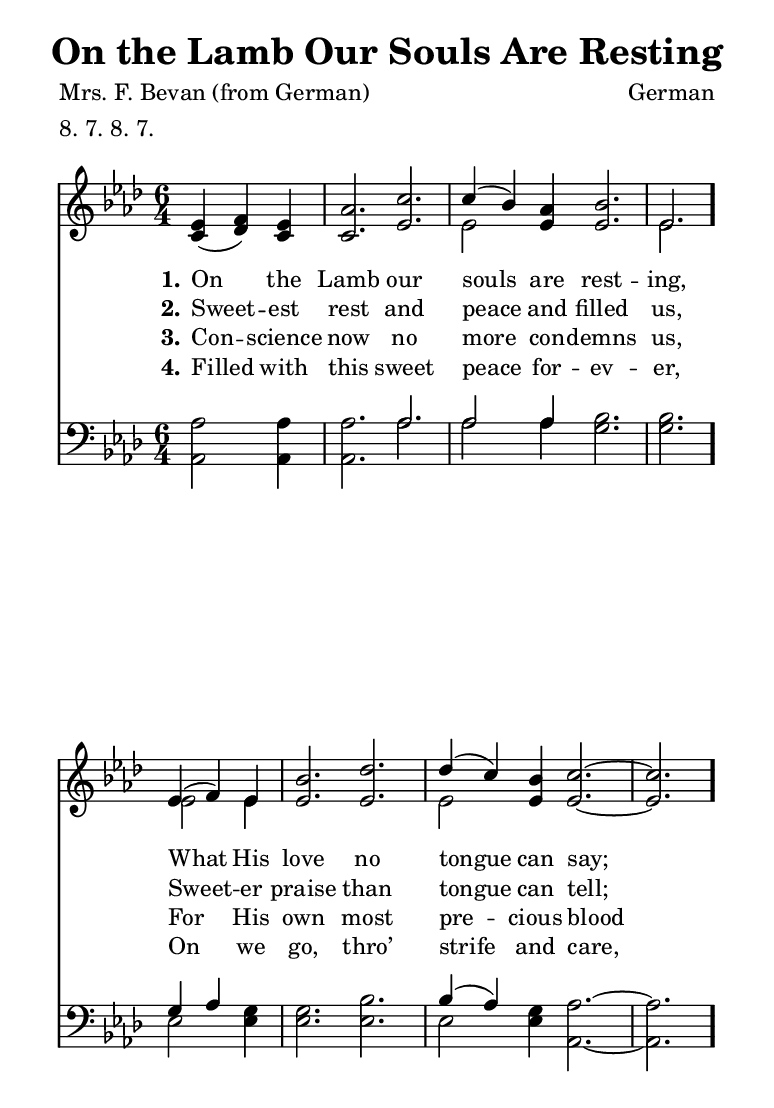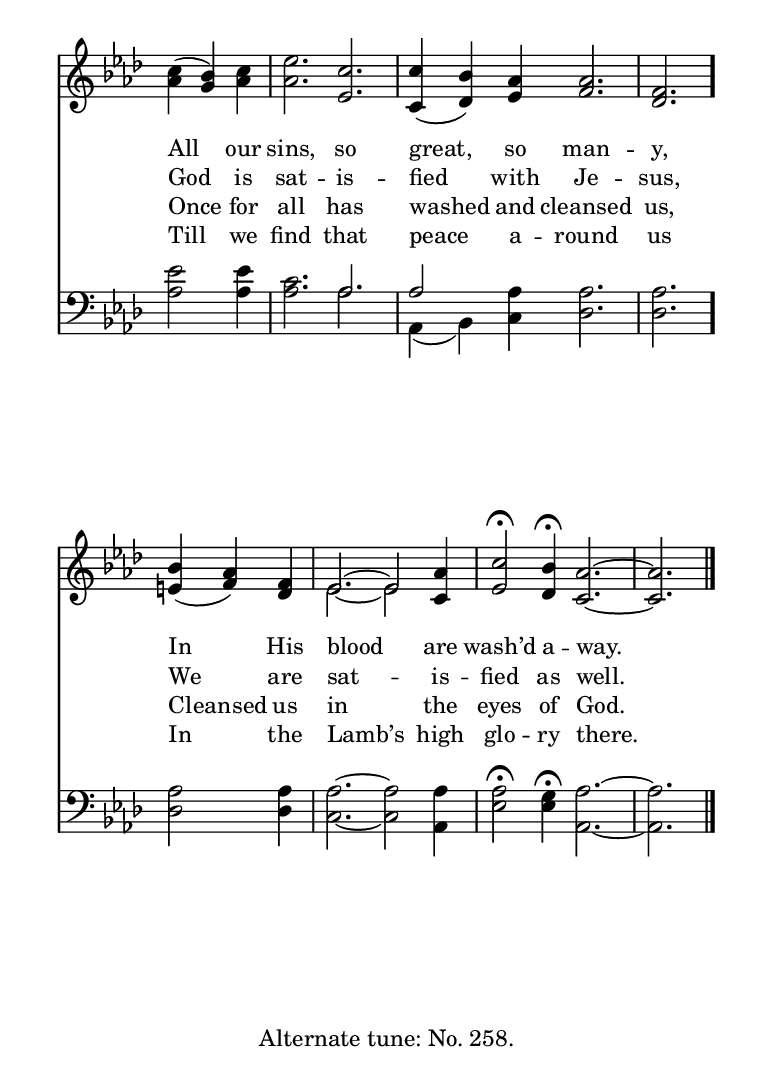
\include "common/global.ily"
\paper {
  \include "common/paper.ily"
  ragged-last-bottom = ##t
  systems-per-page = ##f
  system-count = #(cond (is-eogsized 2) (#t #f))
}

\header{
  hymnnumber = "171"
  title = "On the Lamb Our Souls Are Resting"
  tunename = "Zurich"
  meter = "8. 7. 8. 7."
  poet = "Mrs. F. Bevan (from German)"
  composer = "German"
  %copyright = ""
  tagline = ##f
}

ta = { \tempo 2=80 }
tb = { \tempo 2=40 }

global = {
  \include "common/overrides.ily"
  \override Staff.TimeSignature.style = #'numbered
  \time 6/4
  \override Score.MetronomeMark.transparent = ##t % hide all fermata changes too
  \tempo 2=80
  \key aes \major
  \partial 2.
  \autoBeamOff
}

notesSoprano = {
\global
\relative c' {

  ees4( f) ees | aes2. c | c4( bes) aes bes2. | ees,
  ees4( f) ees | bes'2. des | des4( c) bes c2. ~ | c
  c4( bes) c | ees2. c | c4( bes) aes aes2. | f
  bes4( aes) f | ees2. ~ ees2 aes4 | \tb c2 \fermata bes4 \fermata \ta aes2. ~ | aes

  \bar "|."

}
}

notesAlto = {
\global
\relative e' {

  c4( des) c | c2. ees | ees2 ees4 ees2. | ees2.
  ees2 ees4 | ees2. ees | ees2 ees4 ees2. ~ | ees
  aes4( g) aes | aes2. ees2. | c4( des) ees f2. | des
  e4( f) des | ees2. ~ ees2 c4 | ees2 des4 c2. ~ | c

}
}

notesTenor = {
\global
\relative a {

  aes2 aes4 | aes2. aes | aes2 aes4 bes2. | bes
  g4 aes g | g2. bes2. | bes4( aes) g aes2. ~ | aes
  ees'2 ees4 | c2. aes | aes2 aes4 aes2. | aes
  aes2 aes4 | aes2. ~ aes2 aes4 | aes2 g4 aes2. ~ | aes

}
}

notesBass = {
\global
\relative f, {

  aes2 aes4 | aes2. aes' | aes2 aes4 g2. | g
  ees2 ees4 | ees2. ees | ees2 ees4 aes,2. ~ | aes
  aes'2 aes4 | aes2. aes | aes,4( bes) c des2. | des
  des2 des4 | c2. ~ c2 aes4 | ees'2 \fermata ees4 \fermata aes,2. ~ | aes

}
}

wordsA = \lyricmode {
\set stanza = "1."

On the Lamb our souls are rest -- ing, \bar "."
What His love no tongue can say; \bar "."
All our sins, so great, so man -- y, \bar "."
In His blood are wash’d a -- way. \bar "."

}

wordsB = \lyricmode {
\set stanza = "2."

Sweet -- est rest and peace and filled us,
Sweet -- er praise than tongue can tell;
God is sat -- is -- fied with Je -- sus,
We are sat -- is -- fied as well.

}

wordsC = \lyricmode {
\set stanza = "3."

Con -- science now no more con -- demns us,
For His own most pre -- cious blood
Once for all has washed and cleansed us,
Cleansed us in the eyes of God.

}

wordsD = \lyricmode {
\set stanza = "4."

Filled with this sweet peace for -- ev -- er,
On we go, thro’ strife and care,
Till we find that peace a -- round us
In the Lamb’s high glo -- ry there.

}

\score {
  \context ChoirStaff <<
    \context Staff = upper <<
      \set Staff.autoBeaming = ##f
      \set ChoirStaff.systemStartDelimiter = #'SystemStartBar
      \set ChoirStaff.printPartCombineTexts = ##f
      \partcombine #'(2 . 9) \notesSoprano \notesAlto
      \context NullVoice = sopranos { \voiceOne << \notesSoprano >> }
      \context NullVoice = altos { \voiceTwo << \notesAlto >> }
      \context Lyrics = one   \lyricsto sopranos \wordsA
      \context Lyrics = two   \lyricsto sopranos \wordsB
      \context Lyrics = three \lyricsto sopranos \wordsC
      \context Lyrics = four  \lyricsto sopranos \wordsD
    >>
    \context Staff = men <<
      \clef bass
      \set ChoirStaff.printPartCombineTexts = ##f
      \partcombine #'(2 . 9) \notesTenor \notesBass
      \context NullVoice = tenors { \voiceOne << \notesTenor >> }
      \context NullVoice = basses { \voiceTwo << \notesBass >> }
    >>
  >>
  \layout {
    \include "common/layout.ily"
  }
  \midi{
    \include "common/midi.ily"
  }
}

\noPageBreak

\markup { \vspace #2 \fill-line { \raise #2 \line { Alternate tune: No. 258. } } }

\version "2.19.49"  % necessary for upgrading to future LilyPond versions.

% vi:set et ts=2 sw=2 ai nocindent syntax=lilypond:
